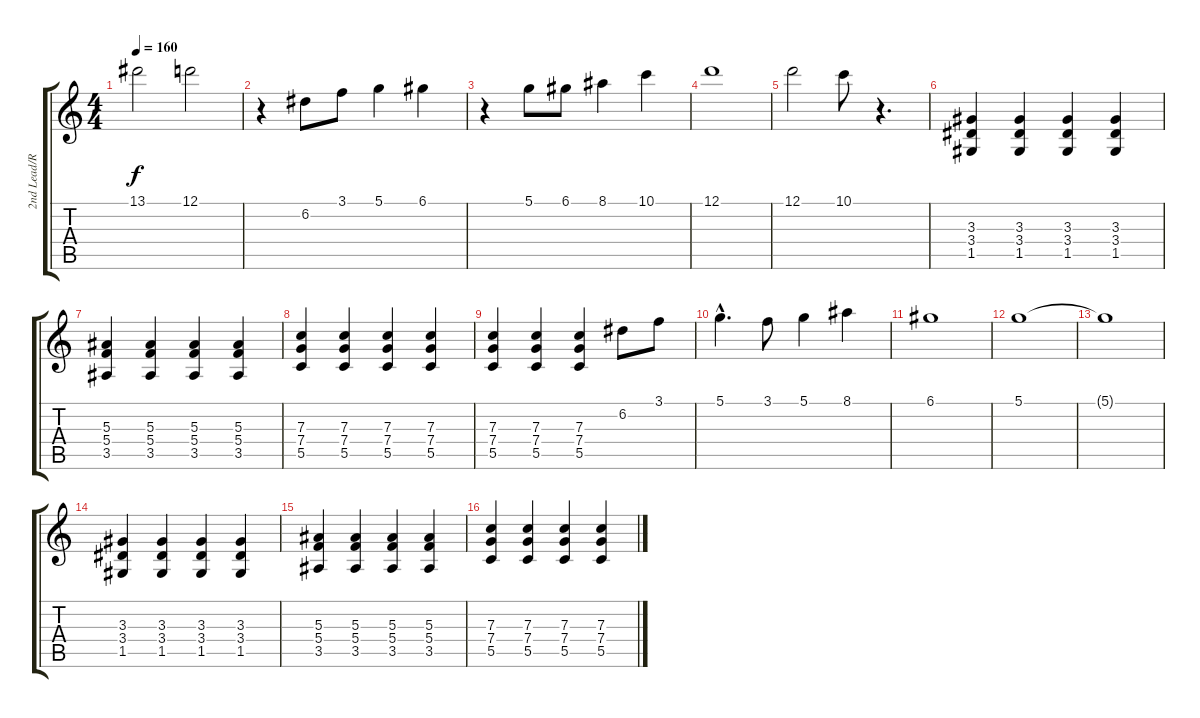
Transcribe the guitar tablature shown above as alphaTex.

\track ("2nd Lead/Rhythm Guitar" "2nd Lead/R") {instrument overdrivenguitar}
\staff {score tabs}
\tuning (D4 A3 F3 C3 G2 C2) {hide}
\ts (4 4)
\tempo 160
\clef g2
\ks c
13.1.2{dy f} 12.1.2 |
r.4 6.2.8 3.1.8 5.1.4 6.1.4 |
r.4 5.1.8 6.1.8 8.1.4 10.1.4 |
12.1.1 |
12.1.2 10.1.8 r.4{d} |
(3.3 3.4 1.5).4 (3.3 3.4 1.5).4 (3.3 3.4 1.5).4 (3.3 3.4 1.5).4 |
(5.3 5.4 3.5).4 (5.3 5.4 3.5).4 (5.3 5.4 3.5).4 (5.3 5.4 3.5).4 |
(7.3 7.4 5.5).4 (7.3 7.4 5.5).4 (7.3 7.4 5.5).4 (7.3 7.4 5.5).4 |
(7.3 7.4 5.5).4 (7.3 7.4 5.5).4 (7.3 7.4 5.5).4 6.2.8 3.1.8 |
5.1{hac}.4{d} 3.1.8 5.1.4 8.1.4 |
6.1.1 |
5.1.1 |
5.1{t}.1 |
(3.3 3.4 1.5).4 (3.3 3.4 1.5).4 (3.3 3.4 1.5).4 (3.3 3.4 1.5).4 |
(5.3 5.4 3.5).4 (5.3 5.4 3.5).4 (5.3 5.4 3.5).4 (5.3 5.4 3.5).4 |
(7.3 7.4 5.5).4 (7.3 7.4 5.5).4 (7.3 7.4 5.5).4 (7.3 7.4 5.5).4
